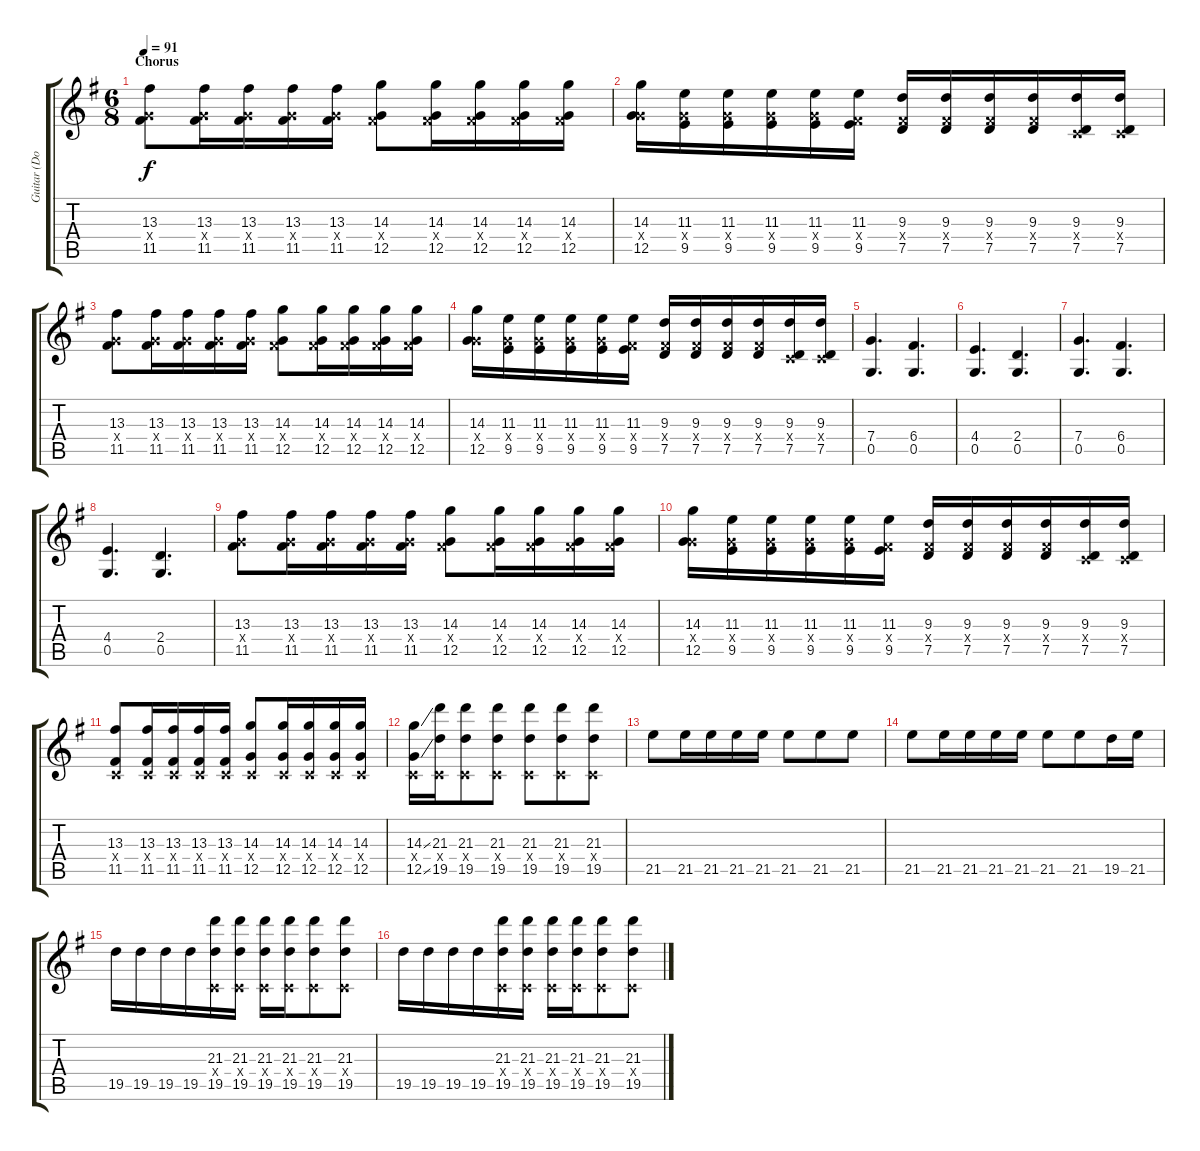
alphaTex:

\track ("Guitar (Doubled For Volume)" "Guitar (Do") {instrument overdrivenguitar}
\staff {score tabs}
\tuning (D4 A3 F3 C3 G2 C2) {hide}
\ts (6 8)
\section ("" "Chorus")
\tempo 91
\clef g2
\ks eminor
(13.3 7.4{x} 11.5).8{dy f} (13.3 7.4{x} 11.5).16 (13.3 7.4{x} 11.5).16 (13.3 7.4{x} 11.5).16 (13.3 7.4{x} 11.5).16 (14.3 6.4{x} 12.5).8 (14.3 6.4{x} 12.5).16 (14.3 6.4{x} 12.5).16 (14.3 6.4{x} 12.5).16 (14.3 6.4{x} 12.5).16 |
(14.3 7.4{x} 12.5).16 (11.3 7.4{x} 9.5).16 (11.3 7.4{x} 9.5).16 (11.3 7.4{x} 9.5).16 (11.3 7.4{x} 9.5).16 (11.3 6.4{x} 9.5).16 (9.3 6.4{x} 7.5).16 (9.3 6.4{x} 7.5).16 (9.3 6.4{x} 7.5).16 (9.3 6.4{x} 7.5).16 (9.3 0.4{x} 7.5).16 (9.3 0.4{x} 7.5).16 |
(13.3 7.4{x} 11.5).8 (13.3 7.4{x} 11.5).16 (13.3 7.4{x} 11.5).16 (13.3 7.4{x} 11.5).16 (13.3 7.4{x} 11.5).16 (14.3 6.4{x} 12.5).8 (14.3 6.4{x} 12.5).16 (14.3 6.4{x} 12.5).16 (14.3 6.4{x} 12.5).16 (14.3 6.4{x} 12.5).16 |
(14.3 7.4{x} 12.5).16 (11.3 7.4{x} 9.5).16 (11.3 7.4{x} 9.5).16 (11.3 7.4{x} 9.5).16 (11.3 7.4{x} 9.5).16 (11.3 6.4{x} 9.5).16 (9.3 6.4{x} 7.5).16 (9.3 6.4{x} 7.5).16 (9.3 6.4{x} 7.5).16 (9.3 6.4{x} 7.5).16 (9.3 0.4{x} 7.5).16 (9.3 0.4{x} 7.5).16 |
(7.4 0.5).4{d} (6.4 0.5).4{d} |
(4.4 0.5).4{d} (2.4 0.5).4{d} |
(7.4 0.5).4{d} (6.4 0.5).4{d} |
(4.4 0.5).4{d} (2.4 0.5).4{d} |
(13.3 7.4{x} 11.5).8 (13.3 7.4{x} 11.5).16 (13.3 7.4{x} 11.5).16 (13.3 7.4{x} 11.5).16 (13.3 7.4{x} 11.5).16 (14.3 6.4{x} 12.5).8 (14.3 6.4{x} 12.5).16 (14.3 6.4{x} 12.5).16 (14.3 6.4{x} 12.5).16 (14.3 6.4{x} 12.5).16 |
(14.3 7.4{x} 12.5).16 (11.3 7.4{x} 9.5).16 (11.3 7.4{x} 9.5).16 (11.3 7.4{x} 9.5).16 (11.3 7.4{x} 9.5).16 (11.3 6.4{x} 9.5).16 (9.3 6.4{x} 7.5).16 (9.3 6.4{x} 7.5).16 (9.3 6.4{x} 7.5).16 (9.3 6.4{x} 7.5).16 (9.3 0.4{x} 7.5).16 (9.3 0.4{x} 7.5).16 |
(13.3 0.4{x} 11.5).8 (13.3 0.4{x} 11.5).16 (13.3 0.4{x} 11.5).16 (13.3 0.4{x} 11.5).16 (13.3 0.4{x} 11.5).16 (14.3 0.4{x} 12.5).8 (14.3 0.4{x} 12.5).16 (14.3 0.4{x} 12.5).16 (14.3 0.4{x} 12.5).16 (14.3 0.4{x} 12.5).16 |
(14.3{ss} 0.4{x} 12.5{ss}).16 (21.3 0.4{x} 19.5).16 (21.3 0.4{x} 19.5).8 (21.3 0.4{x} 19.5).8 (21.3 0.4{x} 19.5).8 (21.3 0.4{x} 19.5).8 (21.3 0.4{x} 19.5).8 |
21.5.8 21.5.16 21.5.16 21.5.16 21.5.16 21.5.8 21.5.8 21.5.8 |
21.5.8 21.5.16 21.5.16 21.5.16 21.5.16 21.5.8 21.5.8 19.5.16 21.5.16 |
19.5.16 19.5.16 19.5.16 19.5.16 (21.3 0.4{x} 19.5).16 (21.3 0.4{x} 19.5).16 (21.3 0.4{x} 19.5).16 (21.3 0.4{x} 19.5).16 (21.3 0.4{x} 19.5).8 (21.3 0.4{x} 19.5).8 |
19.5.16 19.5.16 19.5.16 19.5.16 (21.3 0.4{x} 19.5).16 (21.3 0.4{x} 19.5).16 (21.3 0.4{x} 19.5).16 (21.3 0.4{x} 19.5).16 (21.3 0.4{x} 19.5).8 (21.3 0.4{x} 19.5).8
